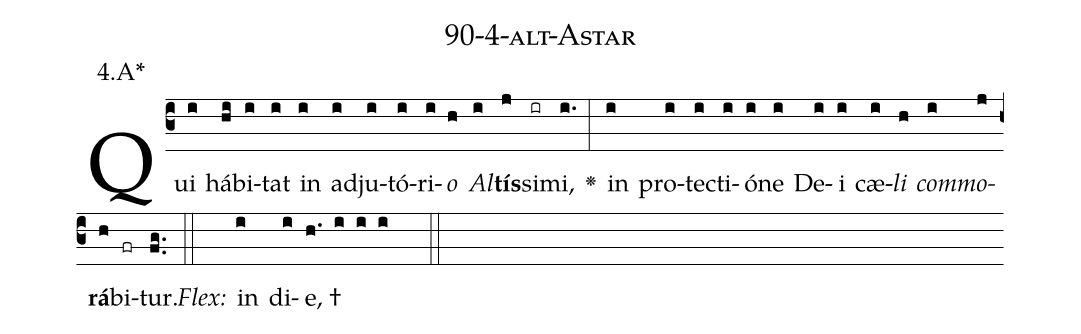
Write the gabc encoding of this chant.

name: 90-4-alt-Astar;
annotation: 4.A*;
%%
(c3)Qui(i) há(hi)bi(i)tat(i) in(i) ad(i)ju(i)tó(i)ri(i)<i>o</i>(h) <i>Al</i>(i)<b>tís</b>(j)si(ir)mi,(i.) <v>\greheightstar</v>(:) in(i) pro(i)tec(i)ti(i)ó(i)ne(i) De(i)i(i) cæ(i)<i>li</i>(h) <i>com</i>(i)<i>mo</i>(j)<b>rá</b>(h)bi(fr)tur.(fg..) (::)
<i>Flex:</i>()  in(i) di(i)e, †(h. i i i  ::)

%E(i) u(h) o(i) u(j) a(h) e.(fg..) (::)
